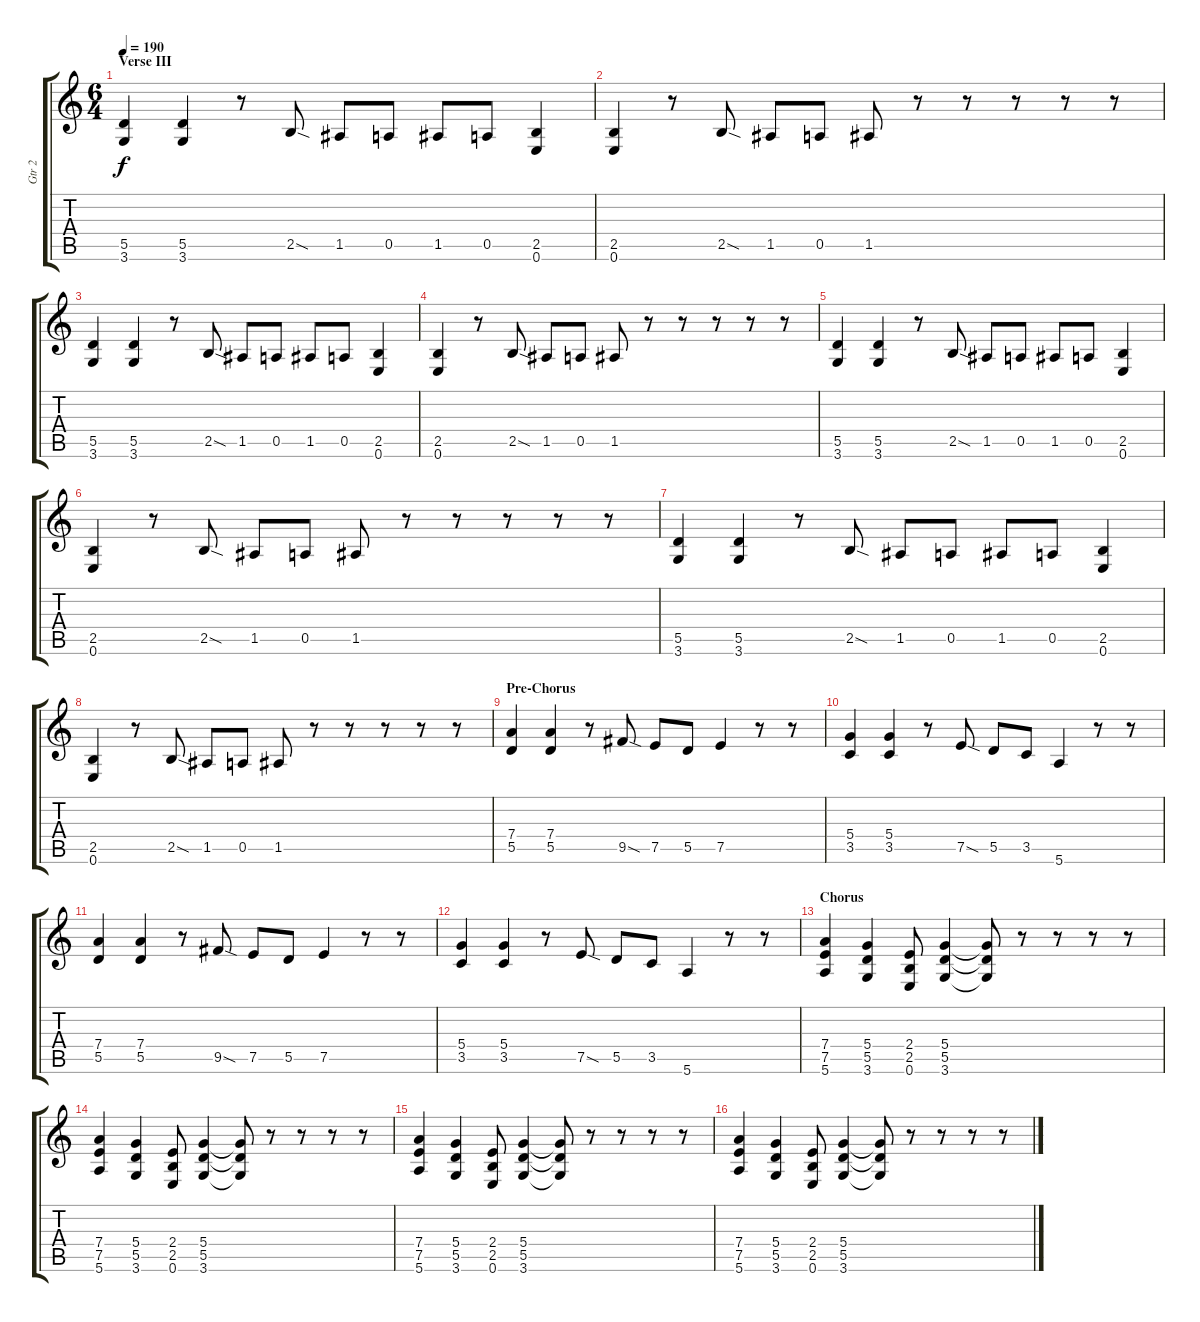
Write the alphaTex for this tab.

\track ("Gtr 2" "Gtr 2") {instrument distortionguitar}
\staff {score tabs}
\tuning (E4 B3 G3 D3 A2 E2) {hide}
\ts (6 4)
\section ("" "Verse III")
\tempo 190
\clef g2
\ks c
(5.5 3.6).4{dy f} (5.5 3.6).4 r.8 2.5{sod}.8 1.5.8 0.5.8 1.5.8 0.5.8 (2.5 0.6).4 |
(2.5 0.6).4 r.8 2.5{sod}.8 1.5.8 0.5.8 1.5.8 r.8 r.8 r.8 r.8 r.8 |
(5.5 3.6).4 (5.5 3.6).4 r.8 2.5{sod}.8 1.5.8 0.5.8 1.5.8 0.5.8 (2.5 0.6).4 |
(2.5 0.6).4 r.8 2.5{sod}.8 1.5.8 0.5.8 1.5.8 r.8 r.8 r.8 r.8 r.8 |
(5.5 3.6).4 (5.5 3.6).4 r.8 2.5{sod}.8 1.5.8 0.5.8 1.5.8 0.5.8 (2.5 0.6).4 |
(2.5 0.6).4 r.8 2.5{sod}.8 1.5.8 0.5.8 1.5.8 r.8 r.8 r.8 r.8 r.8 |
(5.5 3.6).4 (5.5 3.6).4 r.8 2.5{sod}.8 1.5.8 0.5.8 1.5.8 0.5.8 (2.5 0.6).4 |
(2.5 0.6).4 r.8 2.5{sod}.8 1.5.8 0.5.8 1.5.8 r.8 r.8 r.8 r.8 r.8 |
\section ("" "Pre-Chorus")
(7.4 5.5).4 (7.4 5.5).4 r.8 9.5{sod}.8 7.5.8 5.5.8 7.5.4 r.8 r.8 |
(5.4 3.5).4 (5.4 3.5).4 r.8 7.5{sod}.8 5.5.8 3.5.8 5.6.4 r.8 r.8 |
(7.4 5.5).4 (7.4 5.5).4 r.8 9.5{sod}.8 7.5.8 5.5.8 7.5.4 r.8 r.8 |
(5.4 3.5).4 (5.4 3.5).4 r.8 7.5{sod}.8 5.5.8 3.5.8 5.6.4 r.8 r.8 |
\section ("" "Chorus")
(7.4 7.5 5.6).4 (5.4 5.5 3.6).4 (2.4 2.5 0.6).8 (5.4 5.5 3.6).4 (5.4{t} 5.5{t} 3.6{t}).8 r.8 r.8 r.8 r.8 |
(7.4 7.5 5.6).4 (5.4 5.5 3.6).4 (2.4 2.5 0.6).8 (5.4 5.5 3.6).4 (5.4{t} 5.5{t} 3.6{t}).8 r.8 r.8 r.8 r.8 |
(7.4 7.5 5.6).4 (5.4 5.5 3.6).4 (2.4 2.5 0.6).8 (5.4 5.5 3.6).4 (5.4{t} 5.5{t} 3.6{t}).8 r.8 r.8 r.8 r.8 |
(7.4 7.5 5.6).4 (5.4 5.5 3.6).4 (2.4 2.5 0.6).8 (5.4 5.5 3.6).4 (5.4{t} 5.5{t} 3.6{t}).8 r.8 r.8 r.8 r.8
